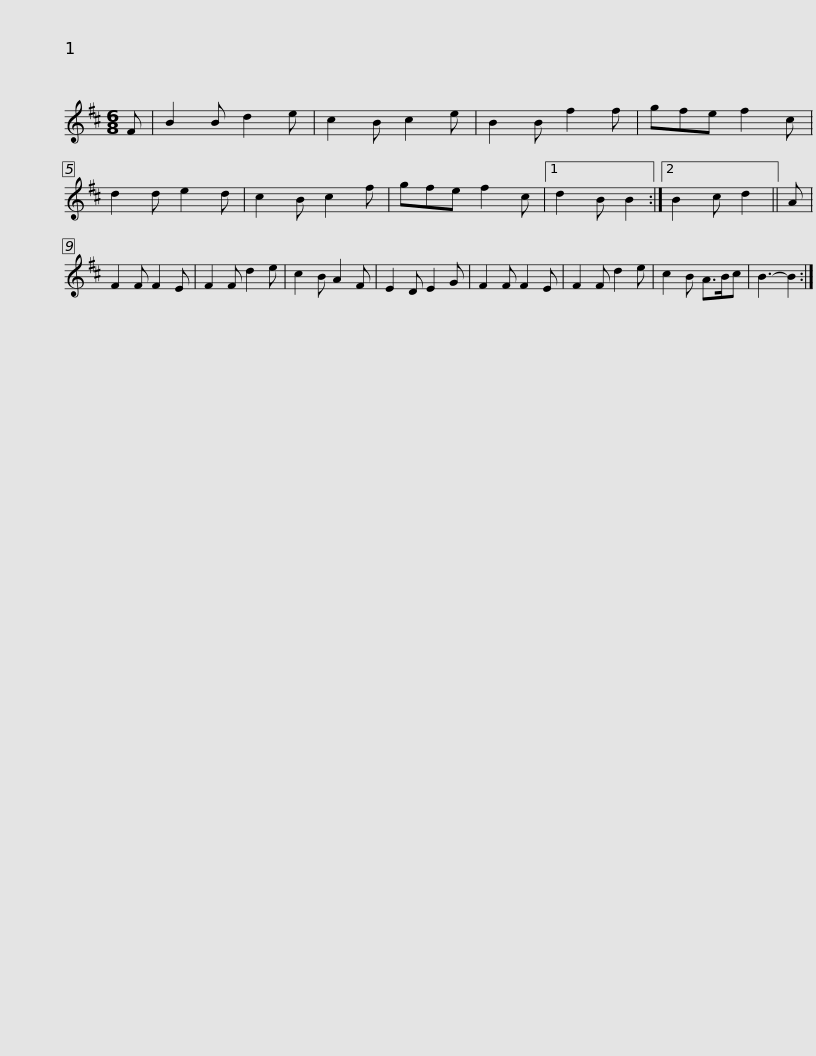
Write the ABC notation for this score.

X:1
L:1/8
M:6/8
I:linebreak $
K:Bmin
V:1 treble
V:1
 F | B2 B d2 e | c2 B c2 e | B2 B f2 f | gfe f2 c | %5
 d2 d e2 d | c2 B c2 f | gfe f2 c |1 d2 B B2 :|2 B2 c d2 || %10
 A |$ F2 F F2 E | F2 F d2 e | c2 B A2 F | E2 D E2 G | %15
 F2 F F2 E | F2 F d2 e | c2 B A>Bc | B3- B2 :| %19
